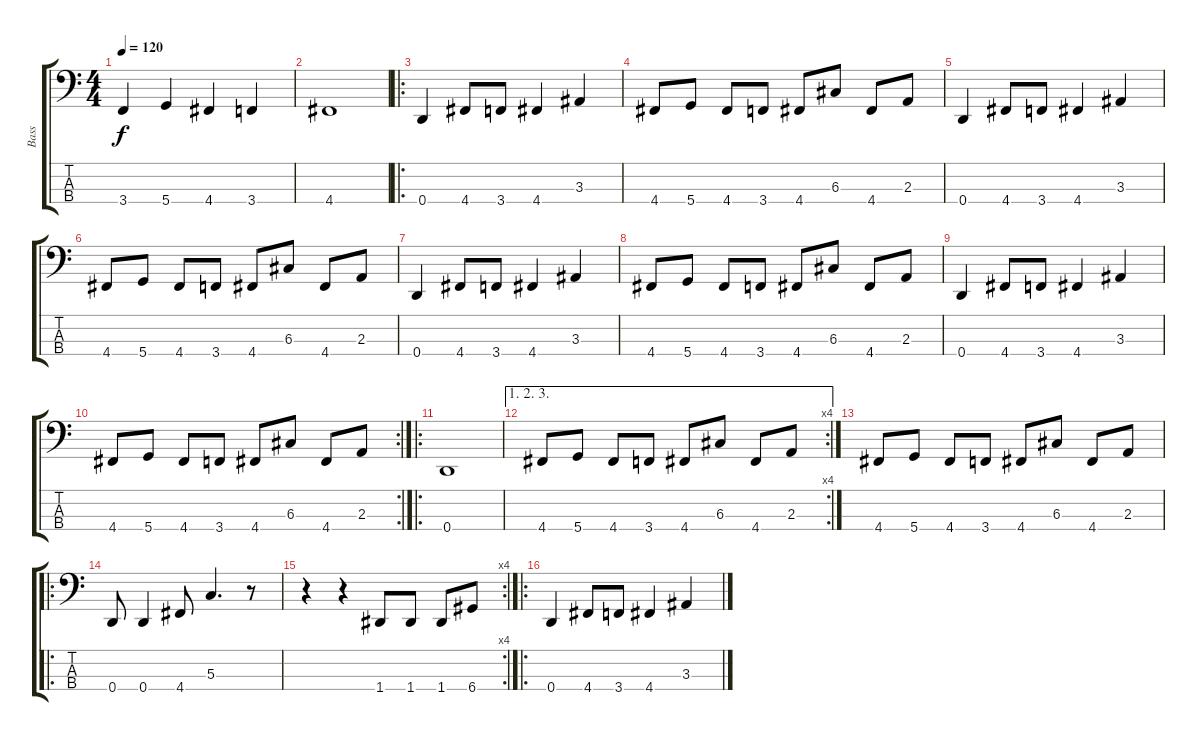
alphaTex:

\track ("Bass" "Bass") {instrument electricbasspick}
\staff {score tabs}
\tuning (F2 C2 G1 D1) {hide}
\ts (4 4)
\tempo 120
\clef f4
\ks c
3.4.4{dy f instrument electricbasspick} 5.4.4 4.4.4 3.4.4 |
4.4.1 |
\ro
0.4.4 4.4.8 3.4.8 4.4.4 3.3.4 |
4.4.8 5.4.8 4.4.8 3.4.8 4.4.8 6.3.8 4.4.8 2.3.8 |
0.4.4 4.4.8 3.4.8 4.4.4 3.3.4 |
4.4.8 5.4.8 4.4.8 3.4.8 4.4.8 6.3.8 4.4.8 2.3.8 |
0.4.4 4.4.8 3.4.8 4.4.4 3.3.4 |
4.4.8 5.4.8 4.4.8 3.4.8 4.4.8 6.3.8 4.4.8 2.3.8 |
0.4.4 4.4.8 3.4.8 4.4.4 3.3.4 |
\rc 2
4.4.8 5.4.8 4.4.8 3.4.8 4.4.8 6.3.8 4.4.8 2.3.8 |
\ro
0.4.1 |
\ae (1 2 3)
\rc 4
4.4.8 5.4.8 4.4.8 3.4.8 4.4.8 6.3.8 4.4.8 2.3.8 |
4.4.8 5.4.8 4.4.8 3.4.8 4.4.8 6.3.8 4.4.8 2.3.8 |
\ro
0.4.8 0.4.4 4.4.8 5.3.4{d} r.8 |
\rc 4
r.4 r.4 1.4.8 1.4.8 1.4.8 6.4.8 |
\ro
0.4.4 4.4.8 3.4.8 4.4.4 3.3.4
